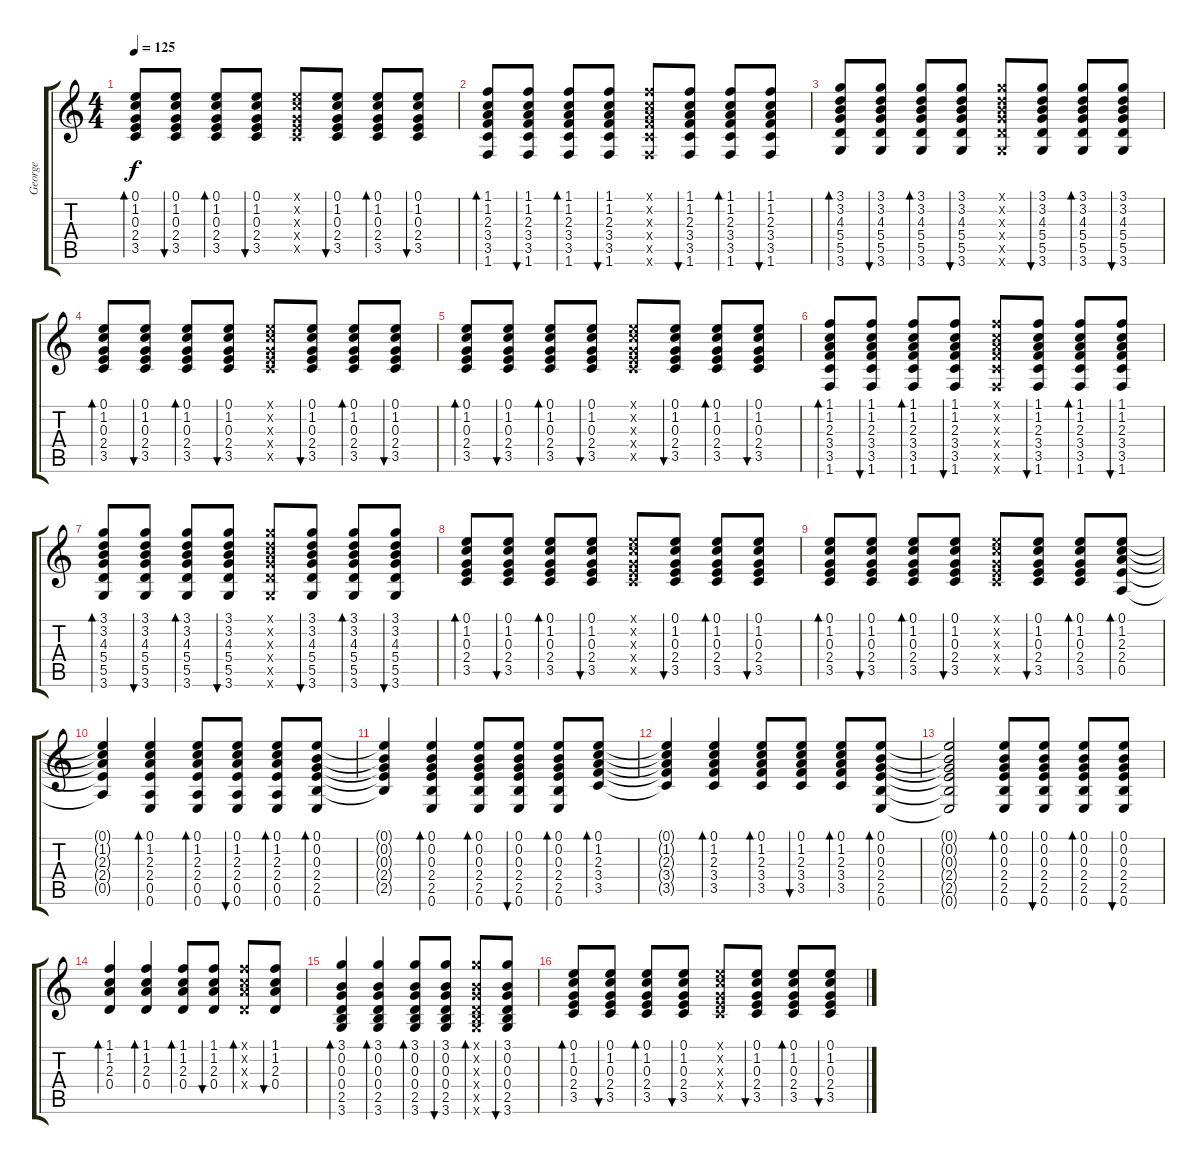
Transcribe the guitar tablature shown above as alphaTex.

\track ("George" "George") {instrument electricguitarjazz}
\staff {score tabs}
\tuning (E4 B3 G3 D3 A2 E2) {hide}
\ts (4 4)
\tempo 125
\clef g2
\ks c
(0.1 1.2 0.3 2.4 3.5).8{bd 60 dy f} (0.1 1.2 0.3 2.4 3.5).8{bu 60} (0.1 1.2 0.3 2.4 3.5).8{bd 60} (0.1 1.2 0.3 2.4 3.5).8{bu 60} (0.1{x} 1.2{x} 0.3{x} 2.4{x} 3.5{x}).8 (0.1 1.2 0.3 2.4 3.5).8{bu 60} (0.1 1.2 0.3 2.4 3.5).8{bd 60} (0.1 1.2 0.3 2.4 3.5).8{bu 60} |
(1.1 1.2 2.3 3.4 3.5 1.6).8{bd 60} (1.1 1.2 2.3 3.4 3.5 1.6).8{bu 60} (1.1 1.2 2.3 3.4 3.5 1.6).8{bd 60} (1.1 1.2 2.3 3.4 3.5 1.6).8{bu 60} (1.1{x} 1.2{x} 2.3{x} 3.4{x} 3.5{x} 1.6{x}).8 (1.1 1.2 2.3 3.4 3.5 1.6).8{bu 60} (1.1 1.2 2.3 3.4 3.5 1.6).8{bd 60} (1.1 1.2 2.3 3.4 3.5 1.6).8{bu 60} |
(3.1 3.2 4.3 5.4 5.5 3.6).8{bd 60} (3.1 3.2 4.3 5.4 5.5 3.6).8{bu 60} (3.1 3.2 4.3 5.4 5.5 3.6).8{bd 60} (3.1 3.2 4.3 5.4 5.5 3.6).8{bu 60} (3.1{x} 3.2{x} 4.3{x} 5.4{x} 5.5{x} 3.6{x}).8 (3.1 3.2 4.3 5.4 5.5 3.6).8{bu 60} (3.1 3.2 4.3 5.4 5.5 3.6).8{bd 60} (3.1 3.2 4.3 5.4 5.5 3.6).8{bu 60} |
(0.1 1.2 0.3 2.4 3.5).8{bd 60} (0.1 1.2 0.3 2.4 3.5).8{bu 60} (0.1 1.2 0.3 2.4 3.5).8{bd 60} (0.1 1.2 0.3 2.4 3.5).8{bu 60} (0.1{x} 1.2{x} 0.3{x} 2.4{x} 3.5{x}).8 (0.1 1.2 0.3 2.4 3.5).8{bu 60} (0.1 1.2 0.3 2.4 3.5).8{bd 60} (0.1 1.2 0.3 2.4 3.5).8{bu 60} |
(0.1 1.2 0.3 2.4 3.5).8{bd 60} (0.1 1.2 0.3 2.4 3.5).8{bu 60} (0.1 1.2 0.3 2.4 3.5).8{bd 60} (0.1 1.2 0.3 2.4 3.5).8{bu 60} (0.1{x} 1.2{x} 0.3{x} 2.4{x} 3.5{x}).8 (0.1 1.2 0.3 2.4 3.5).8{bu 60} (0.1 1.2 0.3 2.4 3.5).8{bd 60} (0.1 1.2 0.3 2.4 3.5).8{bu 60} |
(1.1 1.2 2.3 3.4 3.5 1.6).8{bd 60} (1.1 1.2 2.3 3.4 3.5 1.6).8{bu 60} (1.1 1.2 2.3 3.4 3.5 1.6).8{bd 60} (1.1 1.2 2.3 3.4 3.5 1.6).8{bu 60} (1.1{x} 1.2{x} 2.3{x} 3.4{x} 3.5{x} 1.6{x}).8 (1.1 1.2 2.3 3.4 3.5 1.6).8{bu 60} (1.1 1.2 2.3 3.4 3.5 1.6).8{bd 60} (1.1 1.2 2.3 3.4 3.5 1.6).8{bu 60} |
(3.1 3.2 4.3 5.4 5.5 3.6).8{bd 60} (3.1 3.2 4.3 5.4 5.5 3.6).8{bu 60} (3.1 3.2 4.3 5.4 5.5 3.6).8{bd 60} (3.1 3.2 4.3 5.4 5.5 3.6).8{bu 60} (3.1{x} 3.2{x} 4.3{x} 5.4{x} 5.5{x} 3.6{x}).8 (3.1 3.2 4.3 5.4 5.5 3.6).8{bu 60} (3.1 3.2 4.3 5.4 5.5 3.6).8{bd 60} (3.1 3.2 4.3 5.4 5.5 3.6).8{bu 60} |
(0.1 1.2 0.3 2.4 3.5).8{bd 60} (0.1 1.2 0.3 2.4 3.5).8{bu 60} (0.1 1.2 0.3 2.4 3.5).8{bd 60} (0.1 1.2 0.3 2.4 3.5).8{bu 60} (0.1{x} 1.2{x} 0.3{x} 2.4{x} 3.5{x}).8 (0.1 1.2 0.3 2.4 3.5).8{bu 60} (0.1 1.2 0.3 2.4 3.5).8{bd 60} (0.1 1.2 0.3 2.4 3.5).8{bu 60} |
(0.1 1.2 0.3 2.4 3.5).8{bd 60} (0.1 1.2 0.3 2.4 3.5).8{bu 60} (0.1 1.2 0.3 2.4 3.5).8{bd 60} (0.1 1.2 0.3 2.4 3.5).8{bu 60} (0.1{x} 1.2{x} 0.3{x} 2.4{x} 3.5{x}).8 (0.1 1.2 0.3 2.4 3.5).8{bu 60} (0.1 1.2 0.3 2.4 3.5).8{bd 60} (0.1 1.2 2.3 2.4 0.5).8{bd 60} |
(0.1{t} 1.2{t} 2.3{t} 2.4{t} 0.5{t}).4 (0.1 1.2 2.3 2.4 0.5 0.6).4{bd 60} (0.1 1.2 2.3 2.4 0.5 0.6).8{bd 60} (0.1 1.2 2.3 2.4 0.5 0.6).8{bu 60} (0.1 1.2 2.3 2.4 0.5 0.6).8{bd 60} (0.1 0.2 0.3 2.4 2.5 0.6).8{bd 60} |
(0.1{t} 0.2{t} 0.3{t} 2.4{t} 2.5{t}).4 (0.1 0.2 0.3 2.4 2.5 0.6).4{bd 60} (0.1 0.2 0.3 2.4 2.5 0.6).8{bd 60} (0.1 0.2 0.3 2.4 2.5 0.6).8{bu 60} (0.1 0.2 0.3 2.4 2.5 0.6).8{bd 60} (0.1 1.2 2.3 3.4 3.5).8{bd 60} |
(0.1{t} 1.2{t} 2.3{t} 3.4{t} 3.5{t}).4 (0.1 1.2 2.3 3.4 3.5).4{bd 60} (0.1 1.2 2.3 3.4 3.5).8{bd 60} (0.1 1.2 2.3 3.4 3.5).8{bu 60} (0.1 1.2 2.3 3.4 3.5).8{bd 60} (0.1 0.2 0.3 2.4 2.5 0.6).8{bd 60} |
(0.1{t} 0.2{t} 0.3{t} 2.4{t} 2.5{t} 0.6{t}).2 (0.1 0.2 0.3 2.4 2.5 0.6).8{bd 60} (0.1 0.2 0.3 2.4 2.5 0.6).8{bu 60} (0.1 0.2 0.3 2.4 2.5 0.6).8{bd 60} (0.1 0.2 0.3 2.4 2.5 0.6).8{bu 60} |
(1.1 1.2 2.3 0.4).4{bd 60} (1.1 1.2 2.3 0.4).4{bd 60} (1.1 1.2 2.3 0.4).8{bd 60} (1.1 1.2 2.3 0.4).8{bu 60} (1.1{x} 1.2{x} 2.3{x} 0.4{x}).8{bd 60} (1.1 1.2 2.3 0.4).8{bu 60} |
(3.1 0.2 0.3 0.4 2.5 3.6).4{bd 60} (3.1 0.2 0.3 0.4 2.5 3.6).4{bd 60} (3.1 0.2 0.3 0.4 2.5 3.6).8{bd 60} (3.1 0.2 0.3 0.4 2.5 3.6).8{bu 60} (3.1{x} 0.2{x} 0.3{x} 0.4{x} 2.5{x} 3.6{x}).8{bd 60} (3.1 0.2 0.3 0.4 2.5 3.6).8{bu 60} |
(0.1 1.2 0.3 2.4 3.5).8{bd 60} (0.1 1.2 0.3 2.4 3.5).8{bu 60} (0.1 1.2 0.3 2.4 3.5).8{bd 60} (0.1 1.2 0.3 2.4 3.5).8{bu 60} (0.1{x} 1.2{x} 0.3{x} 2.4{x} 3.5{x}).8 (0.1 1.2 0.3 2.4 3.5).8{bu 60} (0.1 1.2 0.3 2.4 3.5).8{bd 60} (0.1 1.2 0.3 2.4 3.5).8{bu 60}
